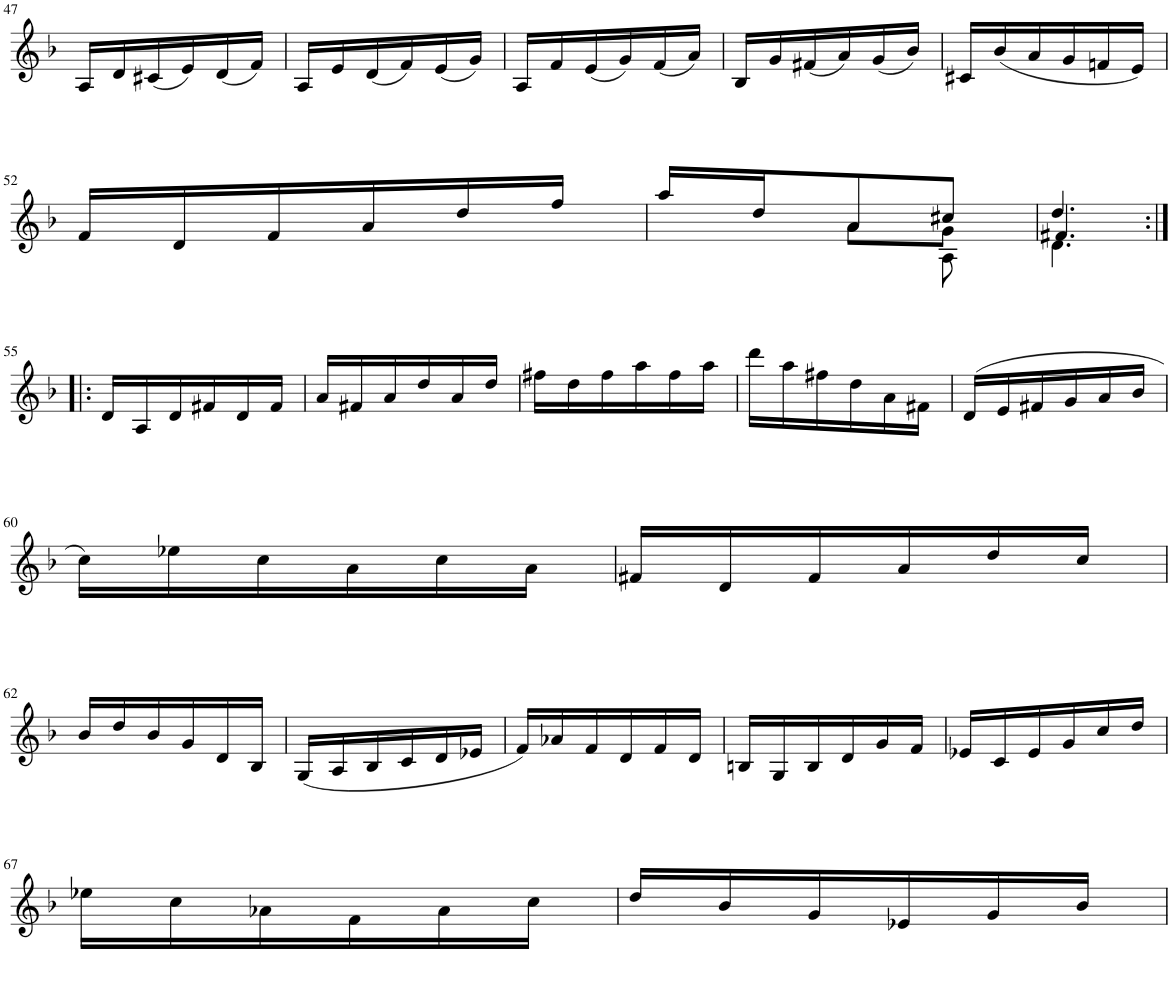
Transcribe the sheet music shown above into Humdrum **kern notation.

**kern
*part1
*staff1
*I"Violin
*I'Vln.
!!LO:PB:g=z
*clefG2
*k[b-]
*M3/8
=47
16A/LL
16d/
(16c#X/
16e/)
(16d/
16f/JJ)
=48
16A/LL
16e/
(16d/
16f/)
(16e/
16g/JJ)
=49
16A/LL
16f/
(16e/
16g/)
(16f/
16a/JJ)
=50
16B-/LL
16g/
(16f#X/
16a/)
(16g/
16b-/JJ)
=51
16c#X/LL
(16b-/
16a/
16g/
16fn/
16e/JJ)
!!LO:LB:g=z
=52
16f/LL
16d/
16f/
16a/
16dd/
16ff/JJ
=53
*^
*	*^
16aa/LL	8ryy	8ryy
16dd/J	.	.
8a/	8a\L	8ryy
8cc#X/J	8g\J	8A\
=54	=54	=54
4.dd/	4.d\	4.f#X/
*v	*v	*v
!!LO:LB:g=z
=55:|!|:
16d/LL
16A/
16d/
16f#X/
16d/
16f#/JJ
=56
16a/LL
16f#X/
16a/
16dd/
16a/
16dd/JJ
=57
16ff#X\LL
16dd\
16ff#\
16aa\
16ff#\
16aa\JJ
=58
16ddd\LL
16aa\
16ff#X\
16dd\
16a\
16f#X\JJ
=59
(16d/LL
16e/
16f#X/
16g/
16a/
16b-/JJ
!!LO:LB:g=z
=60
16cc\LL)
16ee-X\
16cc\
16a\
16cc\
16a\JJ
=61
16f#X/LL
16d/
16f#/
16a/
16dd/
16cc/JJ
!!LO:LB:g=z
=62
16b-/LL
16dd/
16b-/
16g/
16d/
16B-/JJ
=63
(16G/LL
16A/
16B-/
16c/
16d/
16e-X/JJ
=64
16f/LL)
16a-X/
16f/
16d/
16f/
16d/JJ
=65
16Bn/LL
16G/
16B/
16d/
16g/
16f/JJ
=66
16e-X/LL
16c/
16e-/
16g/
16cc/
16dd/JJ
!!LO:LB:g=z
=67
16ee-X\LL
16cc\
16a-X\
16f\
16a-\
16cc\JJ
=68
16dd/LL
16b-/
16g/
16e-X/
16g/
16b-/JJ
=
*-
